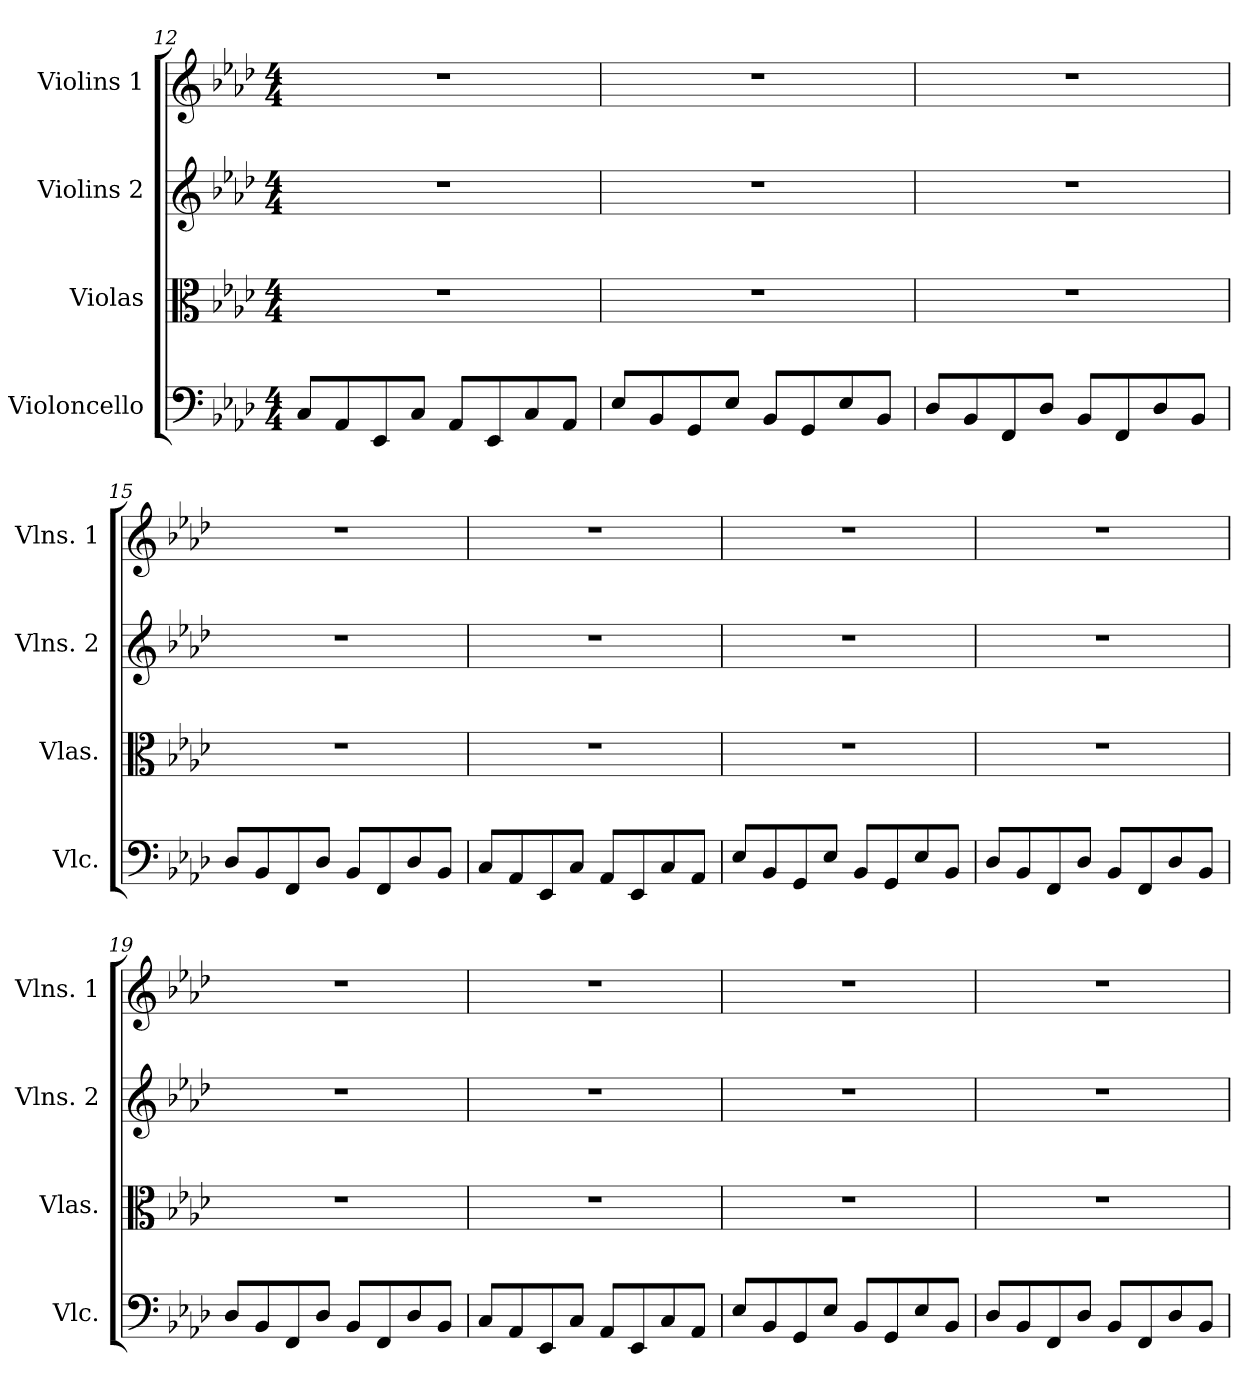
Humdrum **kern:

**kern	**kern	**kern	**kern
*part4	*part3	*part2	*part1
*staff4	*staff3	*staff2	*staff1
*I"Violoncello	*I"Violas	*I"Violins 2	*I"Violins 1
*I'Vlc.	*I'Vlas.	*I'Vlns. 2	*I'Vlns. 1
*clefF4	*clefC3	*clefG2	*clefG2
*k[b-e-a-d-]	*k[b-e-a-d-]	*k[b-e-a-d-]	*k[b-e-a-d-]
*A-:	*A-:	*A-:	*A-:
*M4/4	*M4/4	*M4/4	*M4/4
=12	=12	=12	=12
8C/L	1r	1r	1r
8AA-/	.	.	.
8EE-/	.	.	.
8C/J	.	.	.
8AA-/L	.	.	.
8EE-/	.	.	.
8C/	.	.	.
8AA-/J	.	.	.
!!LO:LB:g=z
=13	=13	=13	=13
8E-/L	1r	1r	1r
8BB-/	.	.	.
8GG/	.	.	.
8E-/J	.	.	.
8BB-/L	.	.	.
8GG/	.	.	.
8E-/	.	.	.
8BB-/J	.	.	.
=14	=14	=14	=14
8D-/L	1r	1r	1r
8BB-/	.	.	.
8FF/	.	.	.
8D-/J	.	.	.
8BB-/L	.	.	.
8FF/	.	.	.
8D-/	.	.	.
8BB-/J	.	.	.
=15	=15	=15	=15
8D-/L	1r	1r	1r
8BB-/	.	.	.
8FF/	.	.	.
8D-/J	.	.	.
8BB-/L	.	.	.
8FF/	.	.	.
8D-/	.	.	.
8BB-/J	.	.	.
=16	=16	=16	=16
8C/L	1r	1r	1r
8AA-/	.	.	.
8EE-/	.	.	.
8C/J	.	.	.
8AA-/L	.	.	.
8EE-/	.	.	.
8C/	.	.	.
8AA-/J	.	.	.
!!LO:LB:g=z
=17	=17	=17	=17
8E-/L	1r	1r	1r
8BB-/	.	.	.
8GG/	.	.	.
8E-/J	.	.	.
8BB-/L	.	.	.
8GG/	.	.	.
8E-/	.	.	.
8BB-/J	.	.	.
=18	=18	=18	=18
8D-/L	1r	1r	1r
8BB-/	.	.	.
8FF/	.	.	.
8D-/J	.	.	.
8BB-/L	.	.	.
8FF/	.	.	.
8D-/	.	.	.
8BB-/J	.	.	.
=19	=19	=19	=19
8D-/L	1r	1r	1r
8BB-/	.	.	.
8FF/	.	.	.
8D-/J	.	.	.
8BB-/L	.	.	.
8FF/	.	.	.
8D-/	.	.	.
8BB-/J	.	.	.
=20	=20	=20	=20
8C/L	1r	1r	1r
8AA-/	.	.	.
8EE-/	.	.	.
8C/J	.	.	.
8AA-/L	.	.	.
8EE-/	.	.	.
8C/	.	.	.
8AA-/J	.	.	.
!!LO:PB:g=z
=21	=21	=21	=21
8E-/L	1r	1r	1r
8BB-/	.	.	.
8GG/	.	.	.
8E-/J	.	.	.
8BB-/L	.	.	.
8GG/	.	.	.
8E-/	.	.	.
8BB-/J	.	.	.
=22	=22	=22	=22
8D-/L	1r	1r	1r
8BB-/	.	.	.
8FF/	.	.	.
8D-/J	.	.	.
8BB-/L	.	.	.
8FF/	.	.	.
8D-/	.	.	.
8BB-/J	.	.	.
=	=	=	=
*-	*-	*-	*-
